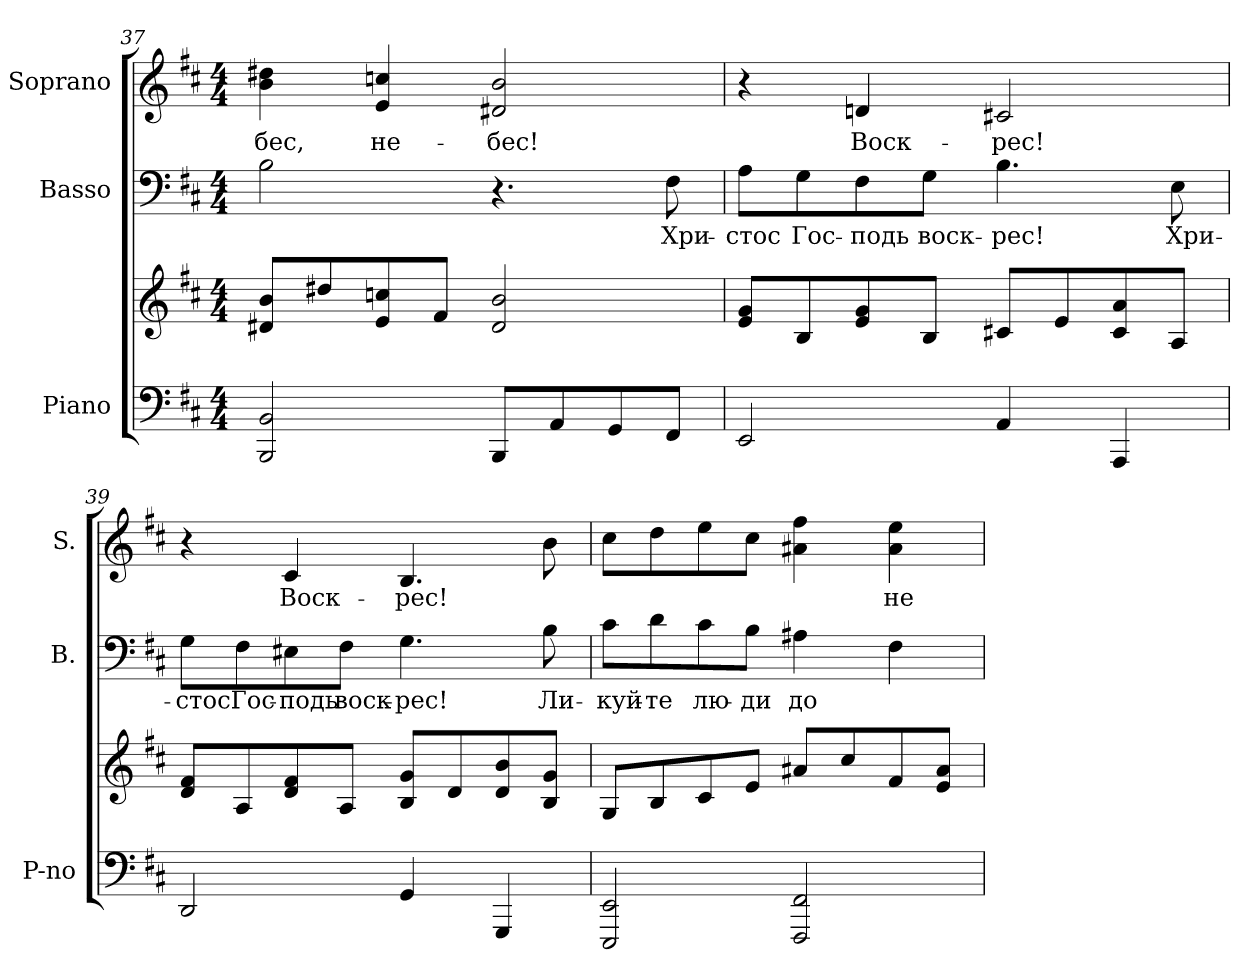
**kern	**kern	**kern	**text	**kern	**text
*part3	*part3	*part2	*part2	*part1	*part1
*staff4	*staff3	*staff2	*staff2	*staff1	*staff1
*I"Piano	*	*I"Basso	*	*I"Soprano	*
*I'P-no	*	*I'B.	*	*I'S.	*
*clefF4	*clefG2	*clefF4	*	*clefG2	*
*k[f#c#]	*k[f#c#]	*k[f#c#]	*	*k[f#c#]	*
*D:	*D:	*D:	*	*D:	*
*M4/4	*M4/4	*M4/4	*	*M4/4	*
=37	=37	=37	=37	=37	=37
!	!	!	!	!	!LO:LY:b:color=#000000
2BBBi/ 2BBi	8d#Xi/ 8biL	2Bi\	.	4bi\ 4dd#Xi	-бес,
.	8dd#Xi/	.	.	.	.
!	!	!	!	!	!LO:LY:b:color=#000000
.	8ei/ 8ccni	.	.	4ei/ 4ccni	не-
.	8f#i/J	.	.	.	.
!	!	!	!	!	!LO:LY:b:color=#000000
8BBBi/L	2d#i/ 2bi	4.r	.	2d#Xi/ 2bi	-бес!
8AAi/	.	.	.	.	.
8GGi/	.	.	.	.	.
!	!	!	!LO:LY:a:color=#000000	!	!
8FF#i/J	.	8F#i\	Хри-	.	.
=38	=38	=38	=38	=38	=38
!	!	!	!LO:LY:a:color=#000000	!	!
2EEi/	8ei/ 8giL	8Ai\L	-стос	4r	.
!	!	!	!LO:LY:a:color=#000000	!	!
.	8Bi/	8Gi\	Гос-	.	.
!	!	!	!LO:LY:a:color=#000000	!	!
!	!	!	!	!	!LO:LY:b:color=#000000
.	8ei/ 8gi	8F#i\	-подь	4dni/	Воск-
!	!	!	!LO:LY:a:color=#000000	!	!
.	8Bi/J	8Gi\J	воск-	.	.
!	!	!	!LO:LY:a:color=#000000	!	!
!	!	!	!	!	!LO:LY:b:color=#000000
4AAi/	8c#Xi/L	4.Bi\	-рес!	2c#Xi/	-рес!
.	8ei/	.	.	.	.
4AAAi/	8c#i/ 8ai	.	.	.	.
!	!	!	!LO:LY:a:color=#000000	!	!
.	8Ai/J	8Ei\	Хри-	.	.
!!LO:PB:g=z
=39	=39	=39	=39	=39	=39
!	!	!	!LO:LY:a:color=#000000	!	!
2DDi/	8di/ 8f#iL	8Gi\L	-стос	4r	.
!	!	!	!LO:LY:a:color=#000000	!	!
.	8Ai/	8F#i\	Гос-	.	.
!	!	!	!LO:LY:a:color=#000000	!	!
!	!	!	!	!	!LO:LY:b:color=#000000
.	8di/ 8f#i	8E#Xi\	-подь	4c#i/	Воск-
!	!	!	!LO:LY:a:color=#000000	!	!
.	8Ai/J	8F#i\J	воск-	.	.
!	!	!	!LO:LY:a:color=#000000	!	!
!	!	!	!	!	!LO:LY:b:color=#000000
4GGi/	8Bi/ 8giL	4.Gi\	-рес!	4.Bi/	-рес!
.	8di/	.	.	.	.
4GGGi/	8di/ 8bi	.	.	.	.
!	!	!	!LO:LY:a:color=#000000	!	!
.	8Bi/ 8giJ	8Bi\	Ли-	8bi\	.
=40	=40	=40	=40	=40	=40
!	!	!	!LO:LY:a:color=#000000	!	!
2EEEi/ 2EEi	8Gi/L	8c#i\L	-куй-	8cc#i\L	.
!	!	!	!LO:LY:a:color=#000000	!	!
.	8Bi/	8di\	-те	8ddi\	.
!	!	!	!LO:LY:a:color=#000000	!	!
.	8c#i/	8c#i\	лю-	8eei\	.
!	!	!	!LO:LY:a:color=#000000	!	!
.	8ei/J	8Bi\J	-ди	8cc#i\J	.
!	!	!	!LO:LY:a:color=#000000	!	!
2FFF#i/ 2FF#i	8a#Xi/L	4A#Xi\	до	4a#Xi\ 4ff#i	.
.	8cc#i/	.	.	.	.
!	!	!	!	!	!LO:LY:b:color=#000000
.	8f#i/	4F#i\	.	4a#i\ 4eei	не-
.	8ei/ 8a#iJ	.	.	.	.
=	=	=	=	=	=
*-	*-	*-	*-	*-	*-
